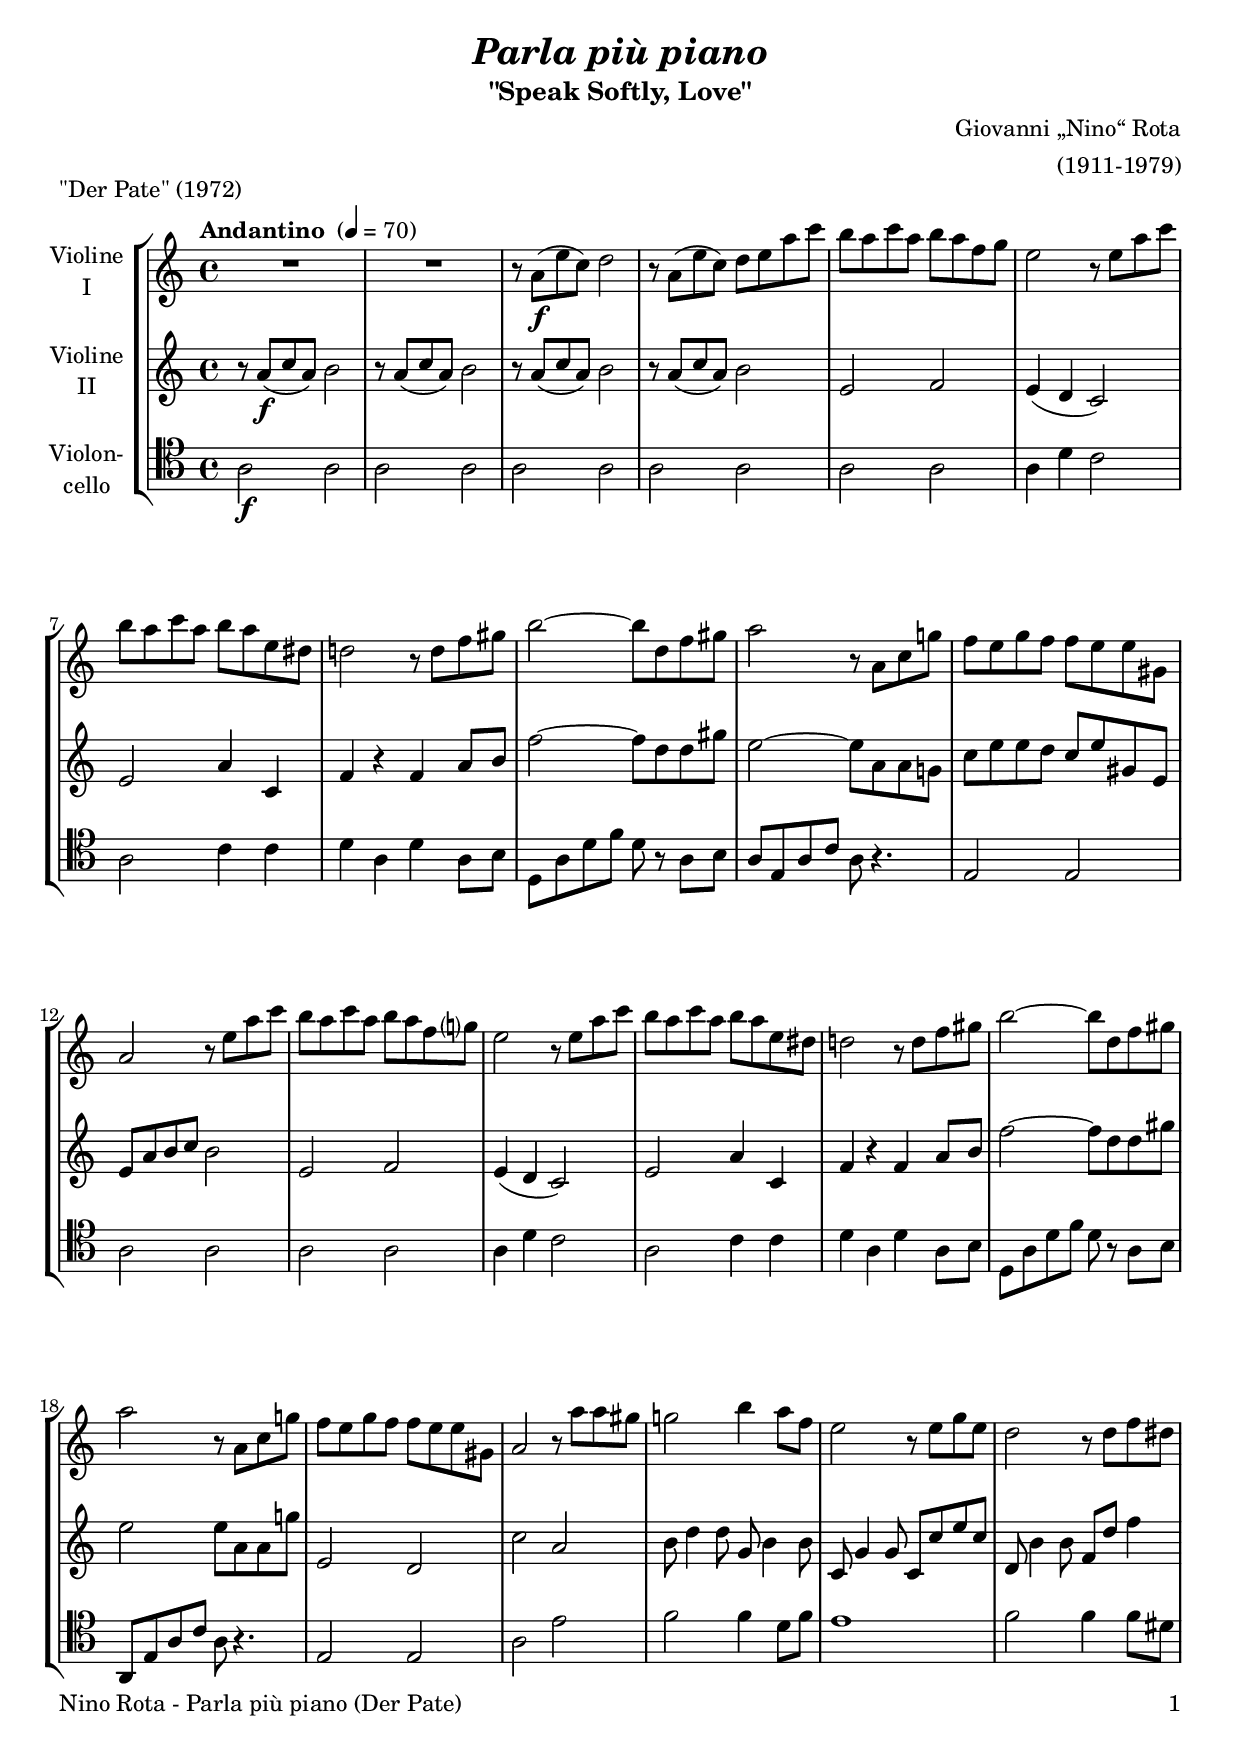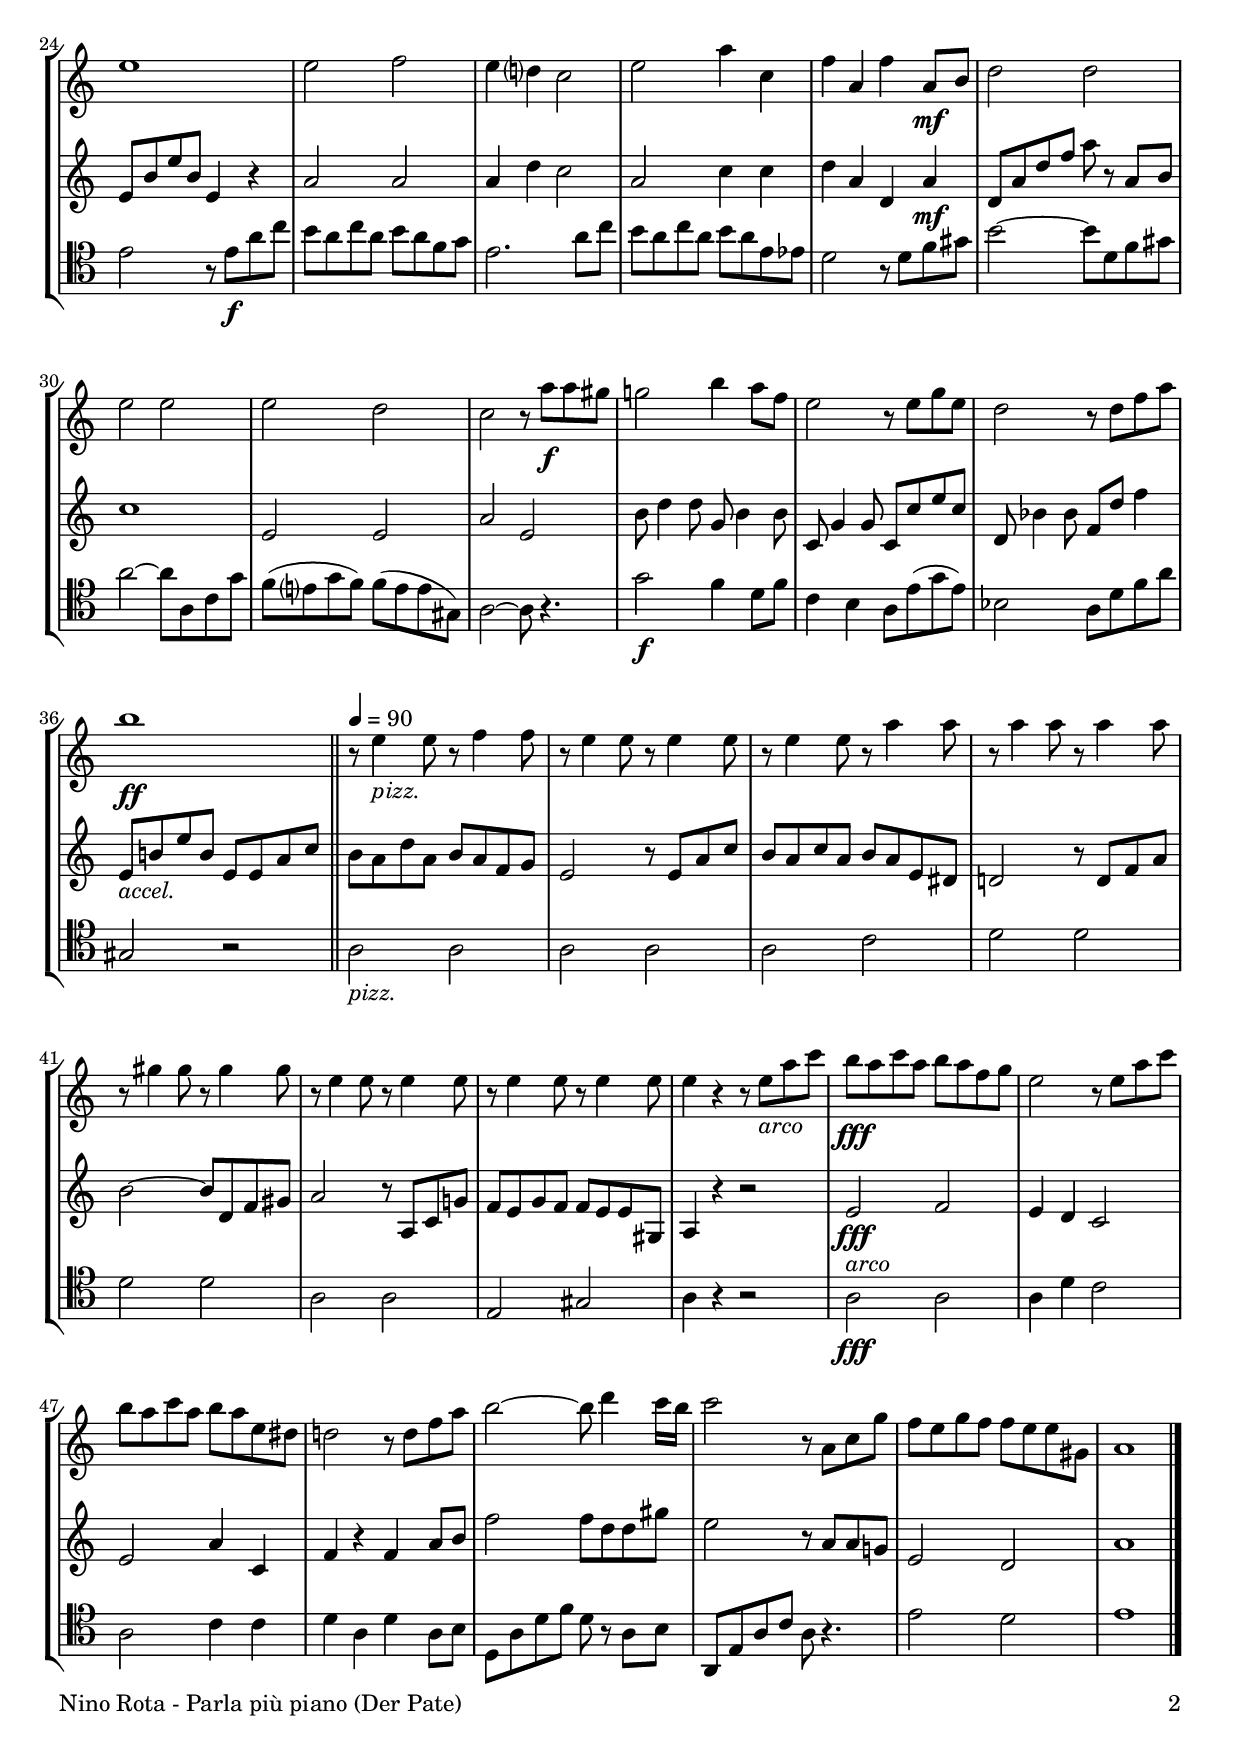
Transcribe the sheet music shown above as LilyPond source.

\version "2.22.0"
\include "deutsch.ly"

#(set-global-staff-size 20)

\header {
  title     = \markup \bold \italic "Parla più piano"
  subtitle  = "\"Speak Softly, Love\""
  composer  = "Giovanni „Nino“ Rota"
  arranger  = "(1911-1979)"
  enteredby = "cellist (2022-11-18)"
  piece     = "\"Der Pate\" (1972)"
}

voiceconsts = {
  \key a \minor
  \time 4/4
  \clef "treble"
%  \numericTimeSignature
  \compressEmptyMeasures
  % Set default beaming for all staves
%  \set Timing.beamExceptions = #'()
%  \set Timing.baseMoment     = #(ly:make-moment 1 4)
%  \set Timing.beatStructure  = #'(1 1 1)
\tempo "Andantino " 4=70
}

mist = "string ensemble 1"
mivl = "violin"
miba = "cello"
mipz = "pizzicato strings"

accl = \markup \italic "accel."
arco = \markup \italic "arco"
pizz = \markup \italic "pizz."

va = \relative c'' {
  \voiceconsts

  R1*2
  r8 a(\f e' c) d2
  r8 a( e' c) d e a c
  h a c a h a f g
  e2 r8 e a c
  h a c a h a e dis

  d!2 r8 d f gis
  h2~ h8 d, f gis
  a2 r8 a, c g'!
  f e g f f e e gis,
  a2 r8 e' a c
  h a c a h a f g?

  e2 r8 e a c
  h a c a h a e dis
  d!2 r8 d f gis
  h2~ h8 d, f gis
  a2 r8 a, c g'!
  f e g f f e e gis,

  a2 r8 a' a gis
  g!2 h4 a8 f
  e2 r8 e g e
  d2 r8 d f dis
  e1
  e2 f
  e4 d? c2
  e a4 c,
  f a, f' a,8\mf h
  d2 d
  e e

  e d
  c r8 a'\f a gis
  g!2 h4 a8 f
  e2 r8 e g e
  d2 r8 d f a
  h1\ff \bar "||" \tempo 4=90
  \set Staff.midiInstrument = \mipz
  r8 e,4_\pizz e8 r f4 f8
  r e4 e8 r e4 e8

  r e4 e8 r a4 a8
  r a4 a8 r a4 a8
  r gis4 gis8 r gis4 gis8
  r e4 e8 r e4 e8
  r e4 e8 r e4 e8
  e4 r r8
  \set Staff.midiInstrument = \mivl
  e_\arco a c

  h\fff a c a h a f g
  e2 r8 e a c
  h a c a h a e dis
  d!2 r8 d f a
  h2~ h8 d4 c16 h
  c2 r8 a, c g'

  f e g f f e e gis,
  a1 \bar "|."
}

vb = \relative c'' {
  \voiceconsts

  r8 a(\f c a) h2
  r8 a( c a) h2
  r8 a( c a) h2
  r8 a( c a) h2
  e, f
  e4( d c2)
  e a4 c,
  f r f a8 h
  f'2~ f8 d d gis

  e2~ e8 a, a g!
  c e e d c e gis, e
  e a h c h2
  e, f
  e4( d c2)
  e a4 c,
  f r f a8 h
  f'2~ f8 d d gis
  e2 e8 a, a g'!

  e,2 d
  c' a
  h8 d4 d8 g, h4 h8
  c, g'4 g8 c, c' e c
  d, h'4 h8 f d' f4
  e,8 h' e h e,4 r
  a2 a
  a4 d c2
  a c4 c

  d a d, a'\mf
  d,8 a' d f a r a, h
  c1
  e,2 e
  a e
  h'8 d4 d8 g, h4 h8
  c, g'4 g8 c, c' e c
  d, b'4 b8 f d' f4

  e,8_\accl h'! e h e, e a c \bar "||" \tempo 4=90
  h a d a h a f g
  e2 r8 e a c
  h a c a h a e dis
  d!2 r8 d f a
  h2~ h8 d, f gis
  a2 r8 a, c g'!

  f e g f f e e gis,
  a4 r r2
  e'\fff f
  e4 d c2
  e a4 c,
  f r f a8 h
  f'2 f8 d d gis
  e2 r8 a, a g!
  e2 d
  a'1 \bar "|."
}

vc = \relative c' {
  \voiceconsts
  \clef "tenor"

  a2\f a
  a a
  a a
  a a
  a a
  a4 d c2
  a c4 c
  d a d a8 h
  d, a' d f d r a h
  a e a c a r4.
  e2 e

  a a
  a a
  a4 d c2
  a c4 c
  d a d a8 h
  d, a' d f d r a h
  a, e' a c a r4.
  e2 e
  a e'
  f f4 d8 f
  e1

  f2 f4 f8 dis
  e2 r8 e\f a c
  h a c a h a f g
  e2. a8 c
  h a c a h a e es
  d2 r8 d f gis

  h2~ h8 d, f gis
  a2~ a8 a, c g'
  f( e? g f) f( e e gis,)
  a2~ a8 r4.
  g'2\f f4 d8 f
  c4 h a8 e'( g e)
  b2 a8 d f a

  gis,2 r \bar "||" \tempo 4=90
  \set Staff.midiInstrument = \mipz
  a_\pizz a
  a a
  a c
  d d
  d d
  a a
  e gis
  a4 r r2
  \set Staff.midiInstrument = \miba
  a\fff^\arco a
  a4 d c2
  a c4 c
  d a d a8 h

  d, a' d f d r a h
  a, e' a c a r4.
  e'2 d
  e1 \bar "|."
}


music = \new StaffGroup <<
      \new Staff {
	\set Staff.midiInstrument = \mivl
	\set Staff.instrumentName = \markup \center-column { "Violine" "I" }
	\transpose a a { \va }
      }

      \new Staff {
	\set Staff.midiInstrument = \mivl
	\set Staff.instrumentName = \markup \center-column { "Violine" "II" }
	\transpose a a { \vb }
      }

      \new Staff {
	\set Staff.midiInstrument = \miba
	\set Staff.instrumentName = \markup \center-column { "Violon-" "cello" }
	\transpose a a { \vc }
      }
>>

\book {
   \paper {
    print-page-number = ##t
    print-first-page-number = ##t
    ragged-last-bottom = ##f
    oddHeaderMarkup = \markup \null
    evenHeaderMarkup = \markup \null
    oddFooterMarkup = \markup {
      \fill-line {
        \on-the-fly #print-page-number-check-first
        "Nino Rota - Parla più piano (Der Pate)" \fromproperty #'page:page-number-string
      }
    }
    evenFooterMarkup = \oddFooterMarkup
  } \score {
    \music
    \layout {}
  }

  \score {
    \unfoldRepeats \music

    \midi {
      \context {
        \Score
      }
    }
  }
}